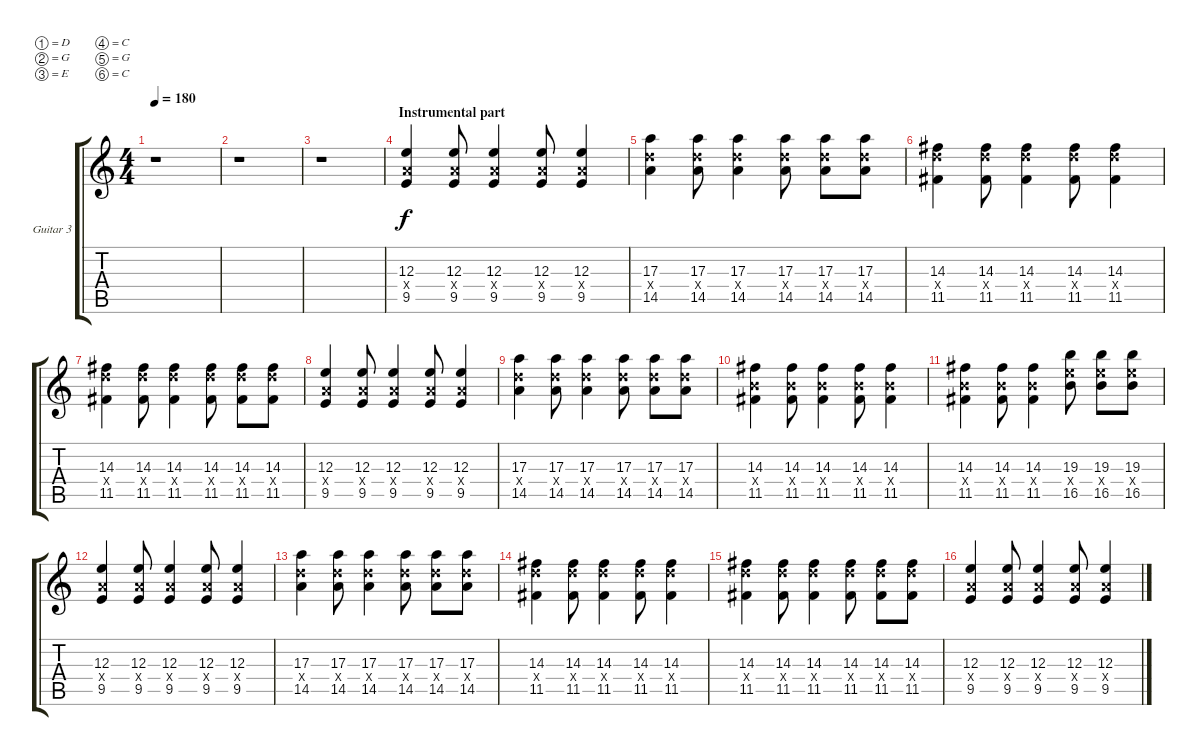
\bracketExtendMode groupsimilarinstruments
\firstSystemTrackNameOrientation horizontal
\otherSystemsTrackNameOrientation horizontal
\track ("Additionnal Guitar 1" "Guitar 3") {instrument distortionguitar}
\staff {score tabs}
\tuning (D4 G3 E3 C3 G2 C2)
\ts (4 4)
\tempo 180
\clef g2
\scale
0.333333
\ks c
r.1{dy f} |
\scale
0.333333 r.1 |
\scale
0.333333 r.1 |
\section ("" "Instrumental part")
\scale
0.333333 (9.5 12.3 9.4{x}).4 (9.5 12.3 9.4{x}).8 (12.3 9.5 9.4{x}).4 (9.5 12.3 9.4{x}).8 (12.3 9.5 9.4{x}).4 |
\scale
0.333333 (14.5 17.3 14.4{x}).4 (14.5 17.3 14.4{x}).8 (17.3 14.5 14.4{x}).4 (14.5 17.3 14.4{x}).8 (17.3 14.5 14.4{x}).8 (14.5 17.3 14.4{x}).8 |
\scale
0.333333 (11.5 14.3 14.4{x}).4 (11.5 14.3 14.4{x}).8 (14.3 11.5 14.4{x}).4 (11.5 14.3 14.4{x}).8 (14.3 11.5 14.4{x}).4 |
\scale
0.333333 (11.5 14.3 14.4{x}).4 (11.5 14.3 14.4{x}).8 (14.3 11.5 14.4{x}).4 (11.5 14.3 14.4{x}).8 (14.3 11.5 14.4{x}).8 (11.5 14.3 14.4{x}).8 |
\scale
0.333333 (9.5 12.3 9.4{x}).4 (9.5 12.3 9.4{x}).8 (12.3 9.5 9.4{x}).4 (9.5 12.3 9.4{x}).8 (12.3 9.5 9.4{x}).4 |
\scale
0.333333 (14.5 17.3 14.4{x}).4 (14.5 17.3 14.4{x}).8 (17.3 14.5 14.4{x}).4 (14.5 17.3 14.4{x}).8 (17.3 14.5 14.4{x}).8 (14.5 17.3 14.4{x}).8 |
\scale
0.333333 (11.5 14.3 11.4{x}).4 (11.5 14.3 11.4{x}).8 (14.3 11.5 11.4{x}).4 (11.5 14.3 11.4{x}).8 (14.3 11.5 11.4{x}).4 |
\scale
0.333333 (11.5 14.3 11.4{x}).4 (11.5 14.3 11.4{x}).8 (14.3 11.5 11.4{x}).4 (16.5 19.3 16.4{x}).8 (19.3 16.5 16.4{x}).8 (16.5 19.3 16.4{x}).8 |
\scale
0.333333 (9.5 12.3 9.4{x}).4 (9.5 12.3 9.4{x}).8 (12.3 9.5 9.4{x}).4 (9.5 12.3 9.4{x}).8 (12.3 9.5 9.4{x}).4 |
\scale
0.333333 (14.5 17.3 14.4{x}).4 (14.5 17.3 14.4{x}).8 (17.3 14.5 14.4{x}).4 (14.5 17.3 14.4{x}).8 (17.3 14.5 14.4{x}).8 (14.5 17.3 14.4{x}).8 |
\scale
0.333333 (11.5 14.3 14.4{x}).4 (11.5 14.3 14.4{x}).8 (14.3 11.5 14.4{x}).4 (11.5 14.3 14.4{x}).8 (14.3 11.5 14.4{x}).4 |
\scale
0.333333 (11.5 14.3 14.4{x}).4 (11.5 14.3 14.4{x}).8 (14.3 11.5 14.4{x}).4 (11.5 14.3 14.4{x}).8 (14.3 11.5 14.4{x}).8 (11.5 14.3 14.4{x}).8 |
\scale
0.333333 (9.5 12.3 9.4{x}).4 (9.5 12.3 9.4{x}).8 (12.3 9.5 9.4{x}).4 (9.5 12.3 9.4{x}).8 (12.3 9.5 9.4{x}).4
